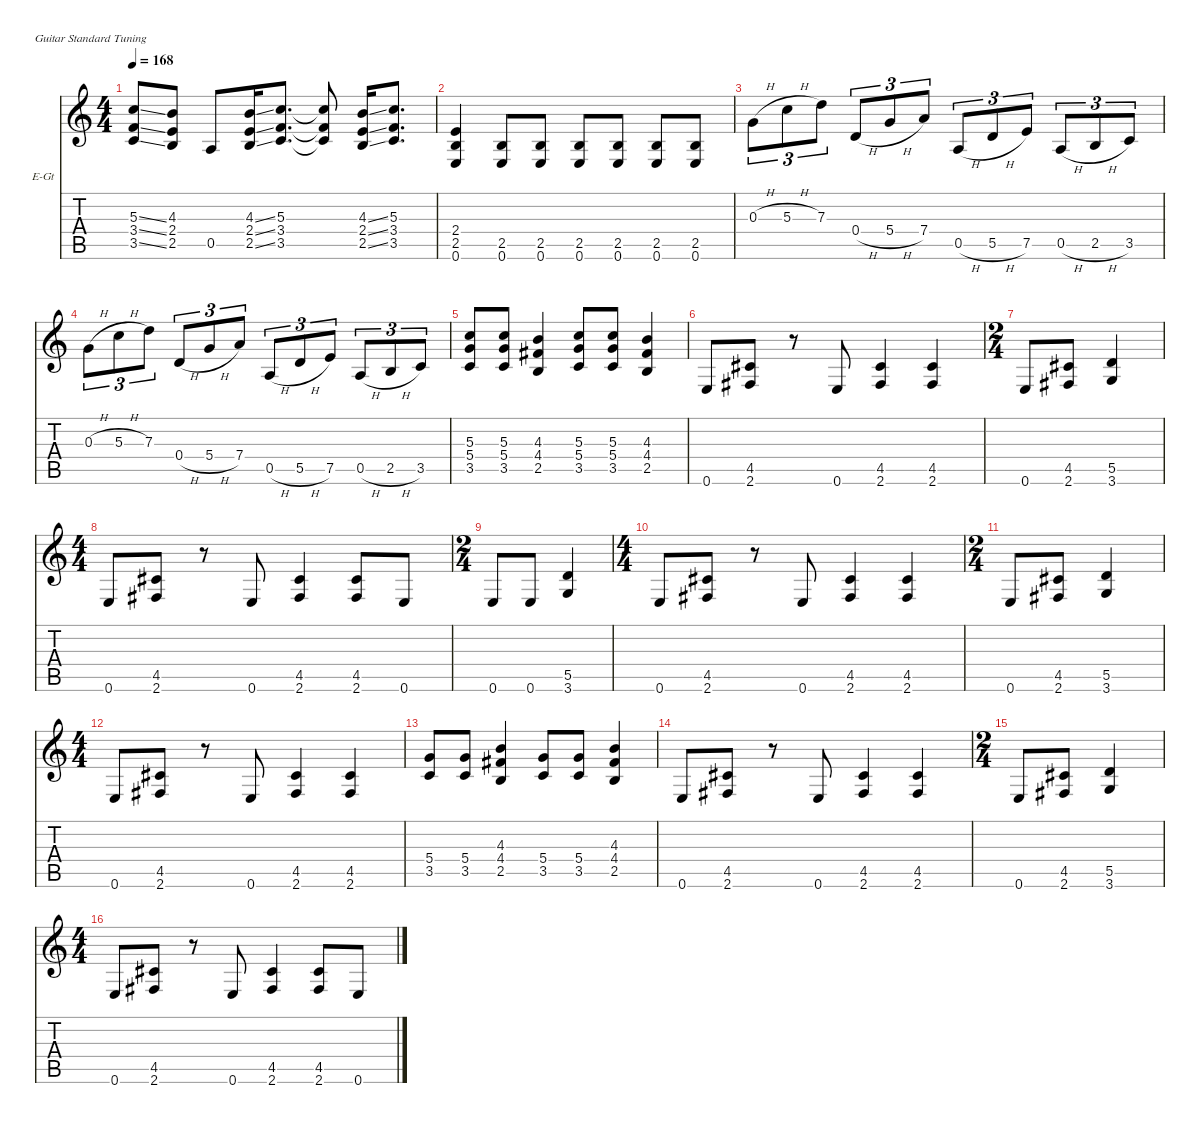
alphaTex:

\hideDynamics
\bracketExtendMode nobrackets
\firstSystemTrackNameOrientation horizontal
\otherSystemsTrackNameOrientation horizontal
\track ("Guitar III" "E-Gt") {instrument distortionguitar}
\staff {score tabs}
\tuning (E4 B3 G3 D3 A2 E2)
\ts (4 4)
\tempo 168
\clef g2
\ks c
(5.3{ss} 3.4{ss} 3.5{ss}).8{dy f beam Up} (4.3 2.4 2.5).8{beam Up} 0.5.8{beam Up} (4.3{ss} 2.4{ss} 2.5{ss}).16{beam Up} (5.3 3.4 3.5).8{d beam Up} (5.3{t} 3.4{t} 3.5{t}).8{beam Up} (4.3{ss} 2.4{ss} 2.5{ss}).16{beam Up} (5.3 3.4 3.5).8{d beam Up} |
(2.4 2.5 0.6).4{beam Up} (2.5 0.6).8{beam Up} (2.5 0.6).8{beam Up} (2.5 0.6).8{beam Up} (2.5 0.6).8{beam Up} (2.5 0.6).8{beam Up} (2.5 0.6).8{beam Up} |
0.3{h}.8{tu (3 2) beam Down} 5.3{h}.8{tu (3 2) beam Down} 7.3.8{tu (3 2) beam Down} 0.4{h}.8{tu (3 2) beam Up} 5.4{h}.8{tu (3 2) beam Up} 7.4.8{tu (3 2) beam Up} 0.5{h}.8{tu (3 2) beam Up} 5.5{h}.8{tu (3 2) beam Up} 7.5.8{tu (3 2) beam Up} 0.5{h}.8{tu (3 2) beam Up} 2.5{h}.8{tu (3 2) beam Up} 3.5.8{tu (3 2) beam Up} |
0.3{h}.8{tu (3 2) beam Down} 5.3{h}.8{tu (3 2) beam Down} 7.3.8{tu (3 2) beam Down} 0.4{h}.8{tu (3 2) beam Up} 5.4{h}.8{tu (3 2) beam Up} 7.4.8{tu (3 2) beam Up} 0.5{h}.8{tu (3 2) beam Up} 5.5{h}.8{tu (3 2) beam Up} 7.5.8{tu (3 2) beam Up} 0.5{h}.8{tu (3 2) beam Up} 2.5{h}.8{tu (3 2) beam Up} 3.5.8{tu (3 2) beam Up} |
(5.3 5.4 3.5).8{beam Up} (5.3 5.4 3.5).8{beam Up} (4.3 4.4{acc #} 2.5).4{beam Up} (5.3 5.4 3.5).8{beam Up} (5.3 5.4 3.5).8{beam Up} (4.3 4.4{acc #} 2.5).4{beam Up} |
0.6.8{beam Up} (4.5{acc #} 2.6{acc #}).8{beam Up} r.8{beam Up} 0.6.8{beam Up} (4.5{acc #} 2.6{acc #}).4{beam Up} (4.5{acc #} 2.6{acc #}).4{beam Up} |
\ts (2 4)
0.6.8{beam Up} (4.5{acc #} 2.6{acc #}).8{beam Up} (5.5 3.6).4{beam Up} |
\ts (4 4)
0.6.8{beam Up} (4.5{acc #} 2.6{acc #}).8{beam Up} r.8{beam Up} 0.6.8{beam Up} (4.5{acc #} 2.6{acc #}).4{beam Up} (4.5{acc #} 2.6{acc #}).8{beam Up} 0.6.8{beam Up} |
\ts (2 4)
0.6.8{beam Up} 0.6.8{beam Up} (5.5 3.6).4{beam Up} |
\ts (4 4)
0.6.8{beam Up} (4.5{acc #} 2.6{acc #}).8{beam Up} r.8{beam Up} 0.6.8{beam Up} (4.5{acc #} 2.6{acc #}).4{beam Up} (4.5{acc #} 2.6{acc #}).4{beam Up} |
\ts (2 4)
0.6.8{beam Up} (4.5{acc #} 2.6{acc #}).8{beam Up} (5.5 3.6).4{beam Up} |
\ts (4 4)
0.6.8{beam Up} (4.5{acc #} 2.6{acc #}).8{beam Up} r.8{beam Up} 0.6.8{beam Up} (4.5{acc #} 2.6{acc #}).4{beam Up} (4.5{acc #} 2.6{acc #}).4{beam Up} |
(5.4 3.5).8{beam Up} (5.4 3.5).8{beam Up} (4.3 4.4{acc #} 2.5).4{beam Up} (5.4 3.5).8{beam Up} (5.4 3.5).8{beam Up} (4.3 4.4{acc #} 2.5).4{beam Up} |
0.6.8{beam Up} (4.5{acc #} 2.6{acc #}).8{beam Up} r.8{beam Up} 0.6.8{beam Up} (4.5{acc #} 2.6{acc #}).4{beam Up} (4.5{acc #} 2.6{acc #}).4{beam Up} |
\ts (2 4)
0.6.8{beam Up} (4.5{acc #} 2.6{acc #}).8{beam Up} (5.5 3.6).4{beam Up} |
\ts (4 4)
0.6.8{beam Up} (4.5{acc #} 2.6{acc #}).8{beam Up} r.8{beam Up} 0.6.8{beam Up} (4.5{acc #} 2.6{acc #}).4{beam Up} (4.5{acc #} 2.6{acc #}).8{beam Up} 0.6.8{beam Up}
